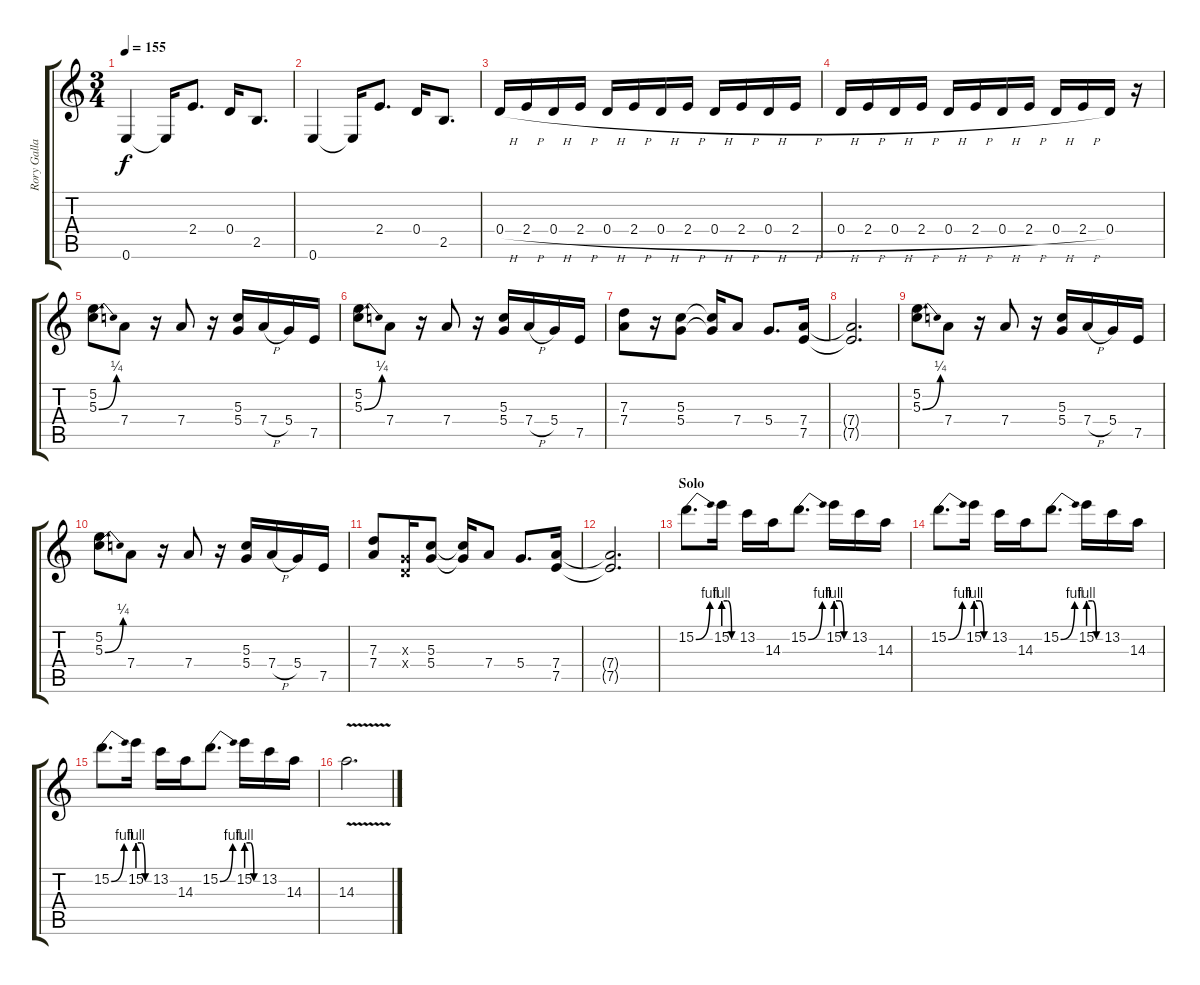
\track ("Rory Gallagher (For Sound)" "Rory Galla") {instrument electricguitarclean}
\staff {score tabs}
\tuning (E4 B3 G3 D3 A2 E2) {hide}
\ts (3 4)
\tempo 155
\clef g2
\ks c
0.6.4{dy f} 0.6{t}.16 2.4.8{d} 0.4.16 2.5.8{d} |
0.6.4 0.6{t}.16 2.4.8{d} 0.4.16 2.5.8{d} |
0.4{h}.16 2.4{h}.16 0.4{h}.16 2.4{h}.16 0.4{h}.16 2.4{h}.16 0.4{h}.16 2.4{h}.16 0.4{h}.16 2.4{h}.16 0.4{h}.16 2.4{h}.16 |
0.4{h}.16 2.4{h}.16 0.4{h}.16 2.4{h}.16 0.4{h}.16 2.4{h}.16 0.4{h}.16 2.4{h}.16 0.4{h}.16 2.4{h}.16 0.4.16 r.16 |
(5.2 5.3{be (bend 0 0 60 1)}).8 7.4.8 r.16 7.4.8 r.16 (5.3 5.4).16 7.4{h}.16 5.4.16 7.5.16 |
(5.2 5.3{be (bend 0 0 60 1)}).8 7.4.8 r.16 7.4.8 r.16 (5.3 5.4).16 7.4{h}.16 5.4.16 7.5.16 |
(7.3 7.4).8 r.16 (5.3 5.4).8 (5.3{t} 5.4{t}).16 7.4.8 5.4.8{d} (7.4 7.5).16 |
(7.4{t} 7.5{t}).2{d} |
(5.2 5.3{be (bend 0 0 60 1)}).8 7.4.8 r.16 7.4.8 r.16 (5.3 5.4).16 7.4{h}.16 5.4.16 7.5.16 |
(5.2 5.3{be (bend 0 0 60 1)}).8 7.4.8 r.16 7.4.8 r.16 (5.3 5.4).16 7.4{h}.16 5.4.16 7.5.16 |
(7.3 7.4).8 (0.3{x} 0.4{x}).16 (5.3 5.4).8 (5.3{t} 5.4{t}).16 7.4.8 5.4.8{d} (7.4 7.5).16 |
(7.4{t} 7.5{t}).2{d} |
\section ("" "Solo")
15.2{be (bend 0 0 60 4)}.8{d} 15.2{be (custom 0 4 20 4 40 0 60 0)}.16 13.2.16 14.3.16 15.2{be (bend 0 0 60 4)}.8{d} 15.2{be (custom 0 4 20 4 40 0 60 0)}.16 13.2.16 14.3.16 |
15.2{be (bend 0 0 60 4)}.8{d} 15.2{be (custom 0 4 20 4 40 0 60 0)}.16 13.2.16 14.3.16 15.2{be (bend 0 0 60 4)}.8{d} 15.2{be (custom 0 4 20 4 40 0 60 0)}.16 13.2.16 14.3.16 |
15.2{be (bend 0 0 60 4)}.8{d} 15.2{be (custom 0 4 20 4 40 0 60 0)}.16 13.2.16 14.3.16 15.2{be (bend 0 0 60 4)}.8{d} 15.2{be (custom 0 4 20 4 40 0 60 0)}.16 13.2.16 14.3.16 |
14.3{v}.2{d}
